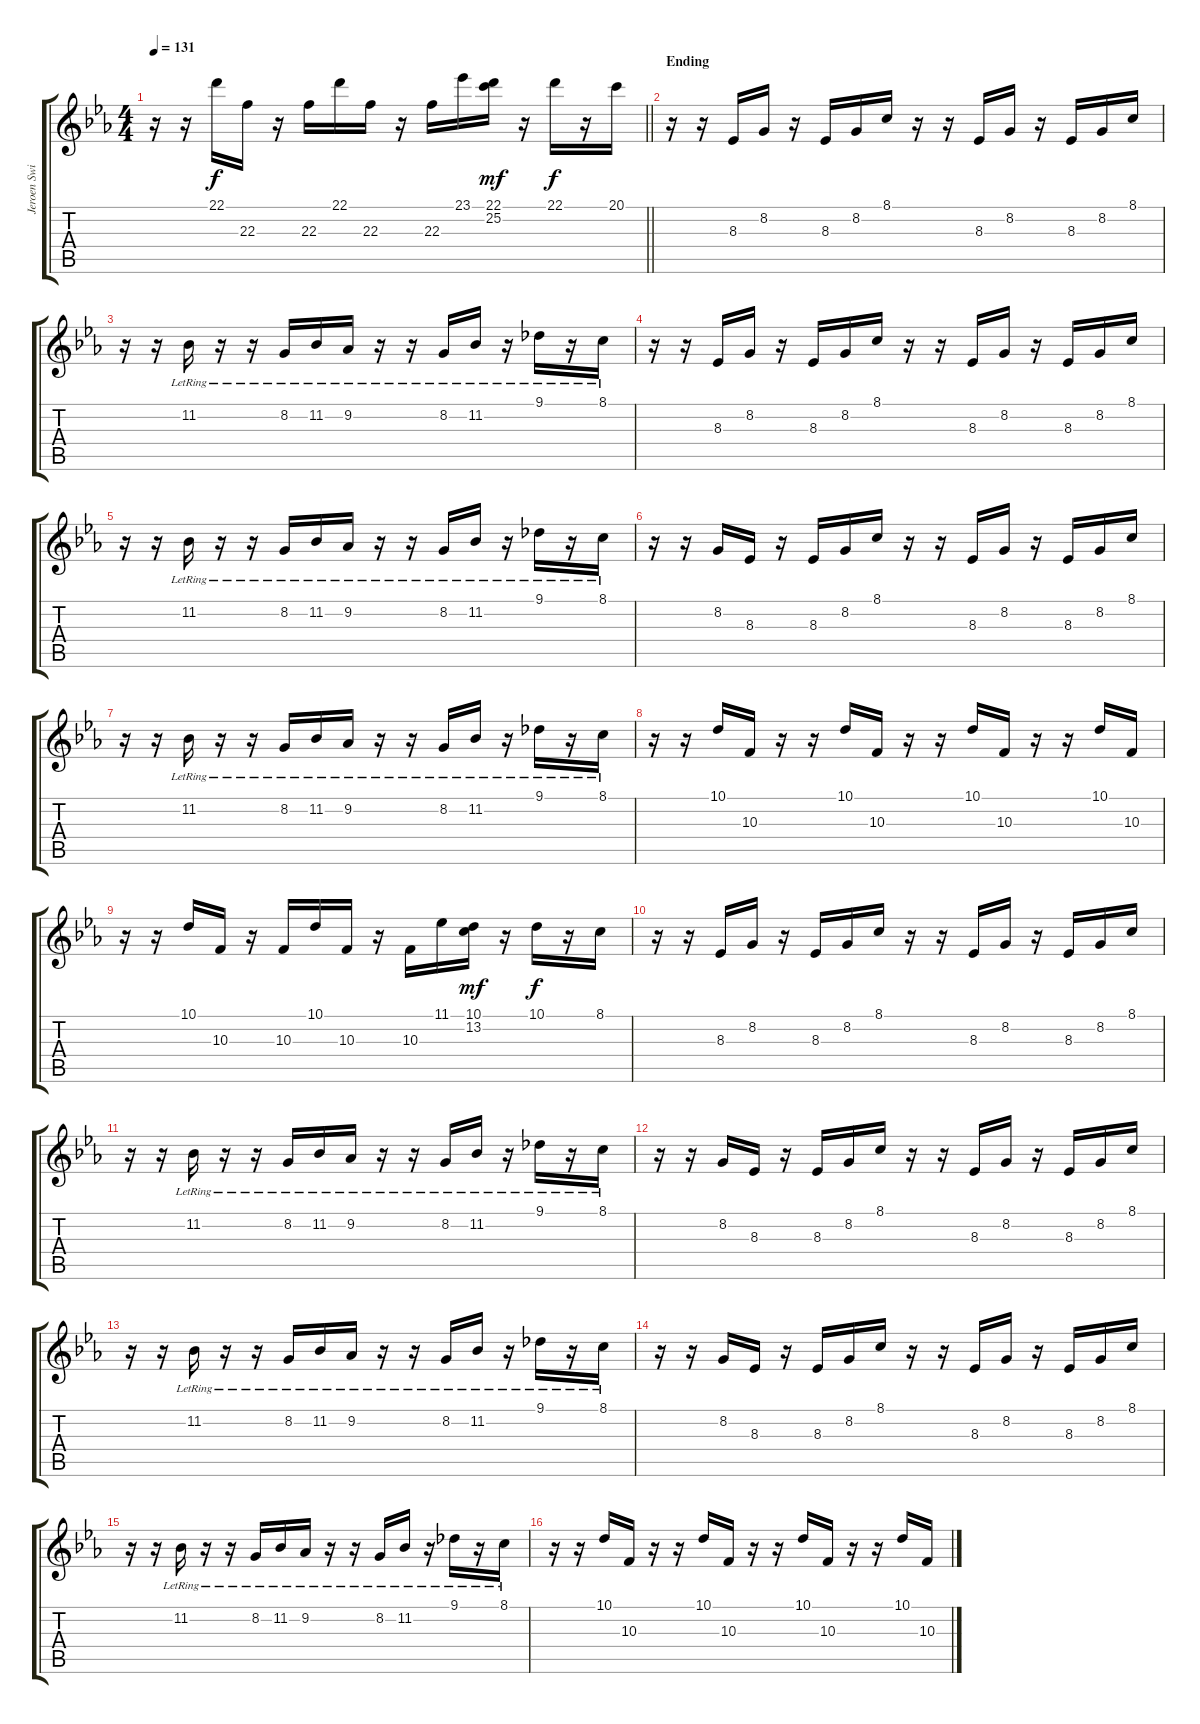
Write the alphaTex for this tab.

\track ("Jeroen Swinnen (Keyboard)" "Jeroen Swi") {instrument lead5charang}
\staff {score tabs}
\tuning (E4 B3 G3 D3 A2 E2) {hide}
\ts (4 4)
\tempo 131
\clef g2
\barLineRight lightlight
\ks cminor
r.16{dy f} r.16 22.1.16 22.3.16 r.16 22.3.16 22.1.16 22.3.16 r.16 22.3.16 23.1.16 (22.1 25.2).16{dy mf} r.16 22.1.16{dy f} r.16 20.1.16 |
\section ("" "Ending")
r.16 r.16 8.3.16 8.2.16 r.16 8.3.16 8.2.16 8.1.16 r.16 r.16 8.3.16 8.2.16 r.16 8.3.16 8.2.16 8.1.16 |
r.16 r.16 11.2{lr}.16 r.16 r.16 8.2{lr}.16 11.2{lr}.16 9.2{lr}.16 r.16 r.16 8.2{lr}.16 11.2{lr}.16 r.16 9.1{lr}.16 r.16 8.1{lr}.16 |
r.16 r.16 8.3.16 8.2.16 r.16 8.3.16 8.2.16 8.1.16 r.16 r.16 8.3.16 8.2.16 r.16 8.3.16 8.2.16 8.1.16 |
r.16 r.16 11.2{lr}.16 r.16 r.16 8.2{lr}.16 11.2{lr}.16 9.2{lr}.16 r.16 r.16 8.2{lr}.16 11.2{lr}.16 r.16 9.1{lr}.16 r.16 8.1{lr}.16 |
r.16 r.16 8.2.16 8.3.16 r.16 8.3.16 8.2.16 8.1.16 r.16 r.16 8.3.16 8.2.16 r.16 8.3.16 8.2.16 8.1.16 |
r.16 r.16 11.2{lr}.16 r.16 r.16 8.2{lr}.16 11.2{lr}.16 9.2{lr}.16 r.16 r.16 8.2{lr}.16 11.2{lr}.16 r.16 9.1{lr}.16 r.16 8.1{lr}.16 |
r.16 r.16 10.1.16 10.3.16 r.16 r.16 10.1.16 10.3.16 r.16 r.16 10.1.16 10.3.16 r.16 r.16 10.1.16 10.3.16 |
r.16 r.16 10.1.16 10.3.16 r.16 10.3.16 10.1.16 10.3.16 r.16 10.3.16 11.1.16 (10.1 13.2).16{dy mf} r.16 10.1.16{dy f} r.16 8.1.16 |
r.16 r.16 8.3.16 8.2.16 r.16 8.3.16 8.2.16 8.1.16 r.16 r.16 8.3.16 8.2.16 r.16 8.3.16 8.2.16 8.1.16 |
r.16 r.16 11.2{lr}.16 r.16 r.16 8.2{lr}.16 11.2{lr}.16 9.2{lr}.16 r.16 r.16 8.2{lr}.16 11.2{lr}.16 r.16 9.1{lr}.16 r.16 8.1{lr}.16 |
r.16 r.16 8.2.16 8.3.16 r.16 8.3.16 8.2.16 8.1.16 r.16 r.16 8.3.16 8.2.16 r.16 8.3.16 8.2.16 8.1.16 |
r.16 r.16 11.2{lr}.16 r.16 r.16 8.2{lr}.16 11.2{lr}.16 9.2{lr}.16 r.16 r.16 8.2{lr}.16 11.2{lr}.16 r.16 9.1{lr}.16 r.16 8.1{lr}.16 |
r.16 r.16 8.2.16 8.3.16 r.16 8.3.16 8.2.16 8.1.16 r.16 r.16 8.3.16 8.2.16 r.16 8.3.16 8.2.16 8.1.16 |
r.16 r.16 11.2{lr}.16 r.16 r.16 8.2{lr}.16 11.2{lr}.16 9.2{lr}.16 r.16 r.16 8.2{lr}.16 11.2{lr}.16 r.16 9.1{lr}.16 r.16 8.1{lr}.16 |
r.16 r.16 10.1.16 10.3.16 r.16 r.16 10.1.16 10.3.16 r.16 r.16 10.1.16 10.3.16 r.16 r.16 10.1.16 10.3.16
